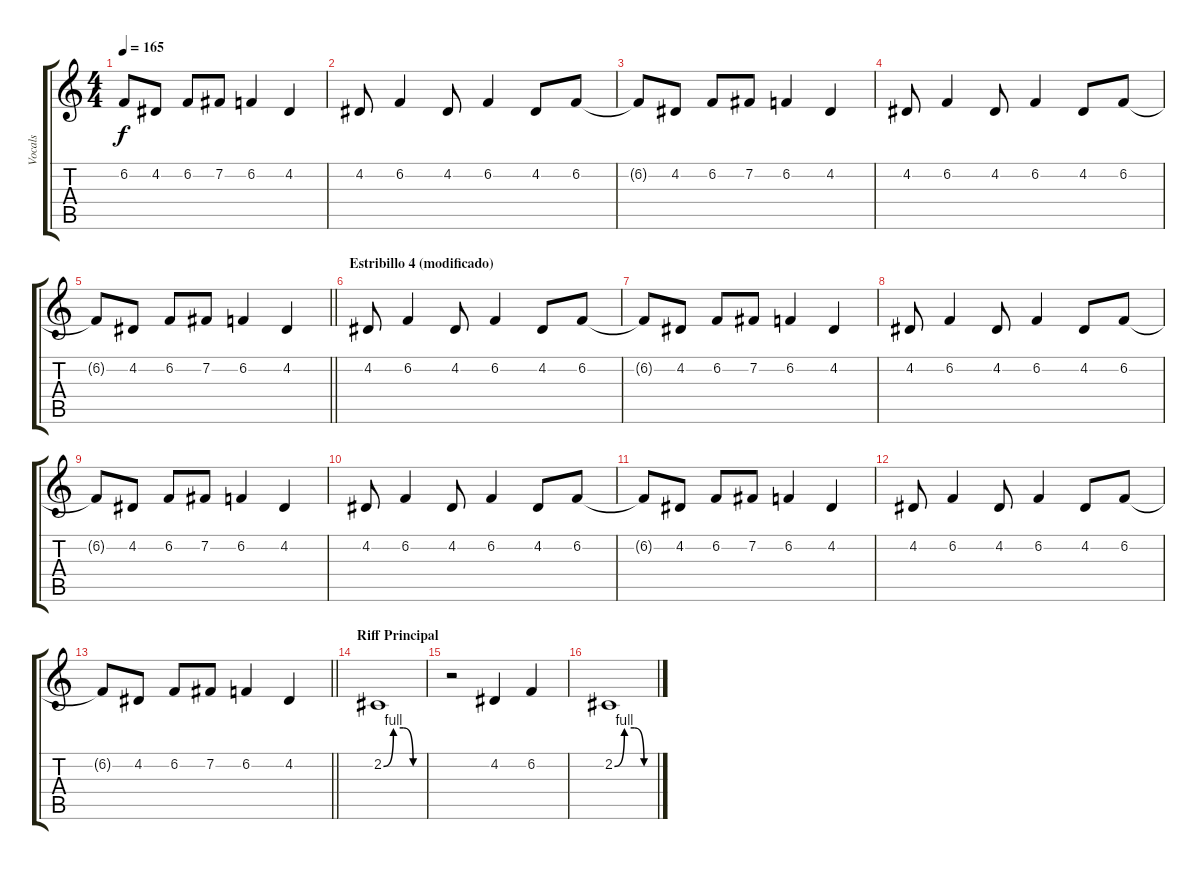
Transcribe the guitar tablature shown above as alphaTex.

\track ("Vocals" "Vocals") {instrument altosax}
\staff {score tabs}
\tuning (E4 B3 G3 D3 A2 E2) {hide}
\ts (4 4)
\tempo 165
\clef g2
\ks c
6.2{t}.8{dy f} 4.2.8 6.2.8 7.2.8 6.2.4 4.2.4 |
4.2.8 6.2.4 4.2.8 6.2.4 4.2.8 6.2.8 |
6.2{t}.8 4.2.8 6.2.8 7.2.8 6.2.4 4.2.4 |
4.2.8 6.2.4 4.2.8 6.2.4 4.2.8 6.2.8 |
\barLineRight lightlight
6.2{t}.8 4.2.8 6.2.8 7.2.8 6.2.4 4.2.4 |
\section ("" "Estribillo 4 (modificado)")
4.2.8 6.2.4 4.2.8 6.2.4 4.2.8 6.2.8 |
6.2{t}.8 4.2.8 6.2.8 7.2.8 6.2.4 4.2.4 |
4.2.8 6.2.4 4.2.8 6.2.4 4.2.8 6.2.8 |
6.2{t}.8 4.2.8 6.2.8 7.2.8 6.2.4 4.2.4 |
4.2.8 6.2.4 4.2.8 6.2.4 4.2.8 6.2.8 |
6.2{t}.8 4.2.8 6.2.8 7.2.8 6.2.4 4.2.4 |
4.2.8 6.2.4 4.2.8 6.2.4 4.2.8 6.2.8 |
\barLineRight lightlight
6.2{t}.8 4.2.8 6.2.8 7.2.8 6.2.4 4.2.4 |
\section ("" "Riff Principal")
2.2{be (custom 0 0 15 4 30 4 45 0 60 0)}.1 |
r.2 4.2.4 6.2.4 |
2.2{be (custom 0 0 15 4 30 4 45 0 60 0)}.1
